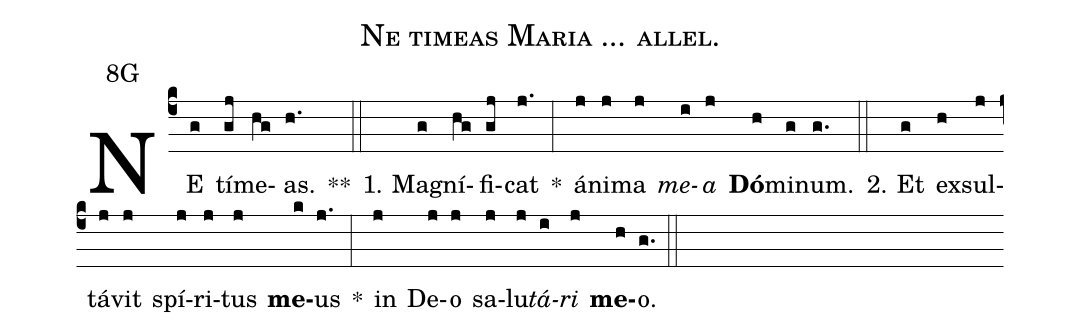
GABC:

name:Ne timeas Maria ... allel.;
office-part:Antiphona;
mode:8;
annotation: 8G;
%%
(c4) NE(g) tí(gj)me(hg)as.(h.) **(::)
1. Ma(g)gní(hg)fi(gj)cat(j.) *(:) á(j)ni(j)ma(j) <i>me</i>(i)<i>a</i>(j) <b>Dó</b>(h)mi(g)num.(g.) (::)
2. Et(g) ex(h)sul(j)tá(j)vit(j) spí(j)ri(j)tus(j) <b>me</b>(k)us(j.) *(:) in(j) De(j)o(j) sa(j)lu(j)<i>tá</i>(i)<i>ri</i>(j) <b>me</b>(h)o.(g.) (::)
